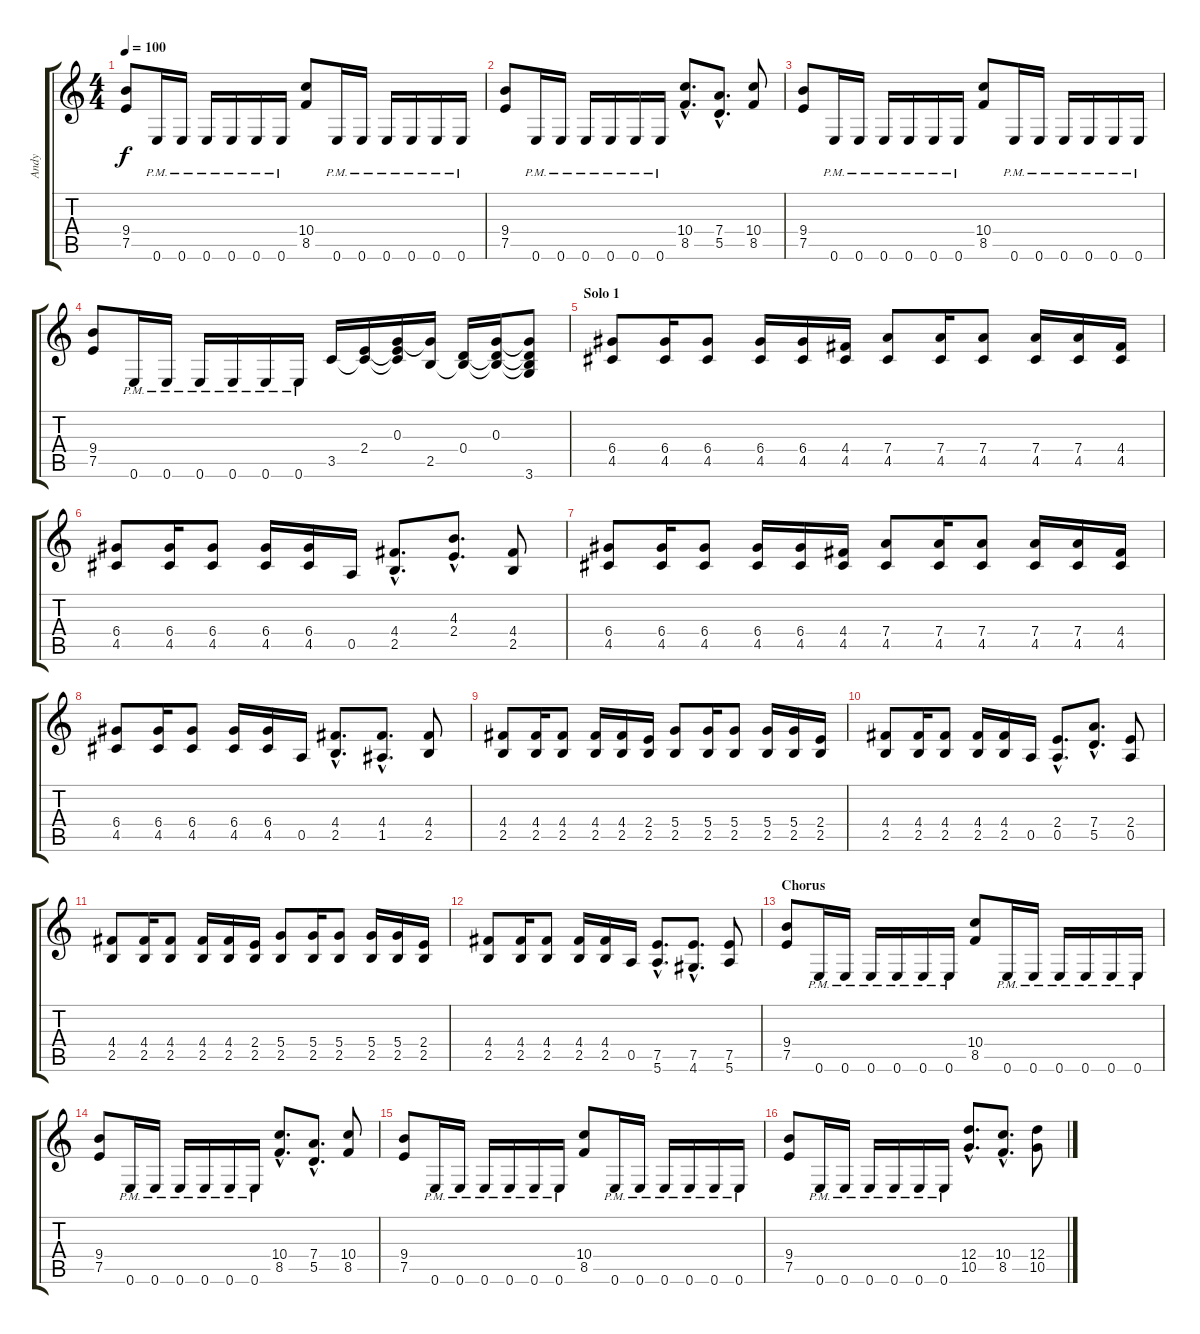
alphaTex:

\track ("Andy" "Andy") {instrument distortionguitar}
\staff {score tabs}
\tuning (E4 B3 G3 D3 A2 E2) {hide}
\ts (4 4)
\tempo 100
\clef g2
\ks c
(9.4 7.5).8{dy f} 0.6{pm}.16 0.6{pm}.16 0.6{pm}.16 0.6{pm}.16 0.6{pm}.16 0.6{pm}.16 (10.4 8.5).8 0.6{pm}.16 0.6{pm}.16 0.6{pm}.16 0.6{pm}.16 0.6{pm}.16 0.6{pm}.16 |
(9.4 7.5).8 0.6{pm}.16 0.6{pm}.16 0.6{pm}.16 0.6{pm}.16 0.6{pm}.16 0.6{pm}.16 (10.4{hac} 8.5{hac}).8{d} (7.4{hac} 5.5{hac}).8{d} (10.4 8.5).8 |
(9.4 7.5).8 0.6{pm}.16 0.6{pm}.16 0.6{pm}.16 0.6{pm}.16 0.6{pm}.16 0.6{pm}.16 (10.4 8.5).8 0.6{pm}.16 0.6{pm}.16 0.6{pm}.16 0.6{pm}.16 0.6{pm}.16 0.6{pm}.16 |
(9.4 7.5).8 0.6{pm}.16 0.6{pm}.16 0.6{pm}.16 0.6{pm}.16 0.6{pm}.16 0.6{pm}.16 3.5.16 (2.4 3.5{t}).16 (0.3 2.4{t} 3.5{t}).16 (0.3{t} 2.5).16 (0.4 2.5{t}).16 (0.3 0.4{t} 2.5{t}).16 (0.3{t} 0.4{t} 2.5{t} 3.6).8 |
\section ("" "Solo 1")
(6.4 4.5).8 (6.4 4.5).16 (6.4 4.5).8 (6.4 4.5).16 (6.4 4.5).16 (4.4 4.5).16 (7.4 4.5).8 (7.4 4.5).16 (7.4 4.5).8 (7.4 4.5).16 (7.4 4.5).16 (4.4 4.5).16 |
(6.4 4.5).8 (6.4 4.5).16 (6.4 4.5).8 (6.4 4.5).16 (6.4 4.5).16 0.5.16 (4.4{hac} 2.5{hac}).8{d} (4.3{hac} 2.4{hac}).8{d} (4.4 2.5).8 |
(6.4 4.5).8 (6.4 4.5).16 (6.4 4.5).8 (6.4 4.5).16 (6.4 4.5).16 (4.4 4.5).16 (7.4 4.5).8 (7.4 4.5).16 (7.4 4.5).8 (7.4 4.5).16 (7.4 4.5).16 (4.4 4.5).16 |
(6.4 4.5).8 (6.4 4.5).16 (6.4 4.5).8 (6.4 4.5).16 (6.4 4.5).16 0.5.16 (4.4{hac} 2.5{hac}).8{d} (4.4{hac} 1.5{hac}).8{d} (4.4 2.5).8 |
(4.4 2.5).8 (4.4 2.5).16 (4.4 2.5).8 (4.4 2.5).16 (4.4 2.5).16 (2.4 2.5).16 (5.4 2.5).8 (5.4 2.5).16 (5.4 2.5).8 (5.4 2.5).16 (5.4 2.5).16 (2.4 2.5).16 |
(4.4 2.5).8 (4.4 2.5).16 (4.4 2.5).8 (4.4 2.5).16 (4.4 2.5).16 0.5.16 (2.4{hac} 0.5{hac}).8{d} (7.4{hac} 5.5{hac}).8{d} (2.4 0.5).8 |
(4.4 2.5).8 (4.4 2.5).16 (4.4 2.5).8 (4.4 2.5).16 (4.4 2.5).16 (2.4 2.5).16 (5.4 2.5).8 (5.4 2.5).16 (5.4 2.5).8 (5.4 2.5).16 (5.4 2.5).16 (2.4 2.5).16 |
(4.4 2.5).8 (4.4 2.5).16 (4.4 2.5).8 (4.4 2.5).16 (4.4 2.5).16 0.5.16 (7.5{hac} 5.6{hac}).8{d} (7.5{hac} 4.6{hac}).8{d} (7.5 5.6).8 |
\section ("" "Chorus")
(9.4 7.5).8 0.6{pm}.16 0.6{pm}.16 0.6{pm}.16 0.6{pm}.16 0.6{pm}.16 0.6{pm}.16 (10.4 8.5).8 0.6{pm}.16 0.6{pm}.16 0.6{pm}.16 0.6{pm}.16 0.6{pm}.16 0.6{pm}.16 |
(9.4 7.5).8 0.6{pm}.16 0.6{pm}.16 0.6{pm}.16 0.6{pm}.16 0.6{pm}.16 0.6{pm}.16 (10.4{hac} 8.5{hac}).8{d} (7.4{hac} 5.5{hac}).8{d} (10.4 8.5).8 |
(9.4 7.5).8 0.6{pm}.16 0.6{pm}.16 0.6{pm}.16 0.6{pm}.16 0.6{pm}.16 0.6{pm}.16 (10.4 8.5).8 0.6{pm}.16 0.6{pm}.16 0.6{pm}.16 0.6{pm}.16 0.6{pm}.16 0.6{pm}.16 |
(9.4 7.5).8 0.6{pm}.16 0.6{pm}.16 0.6{pm}.16 0.6{pm}.16 0.6{pm}.16 0.6{pm}.16 (12.4{hac} 10.5{hac}).8{d} (10.4{hac} 8.5{hac}).8{d} (12.4 10.5).8
